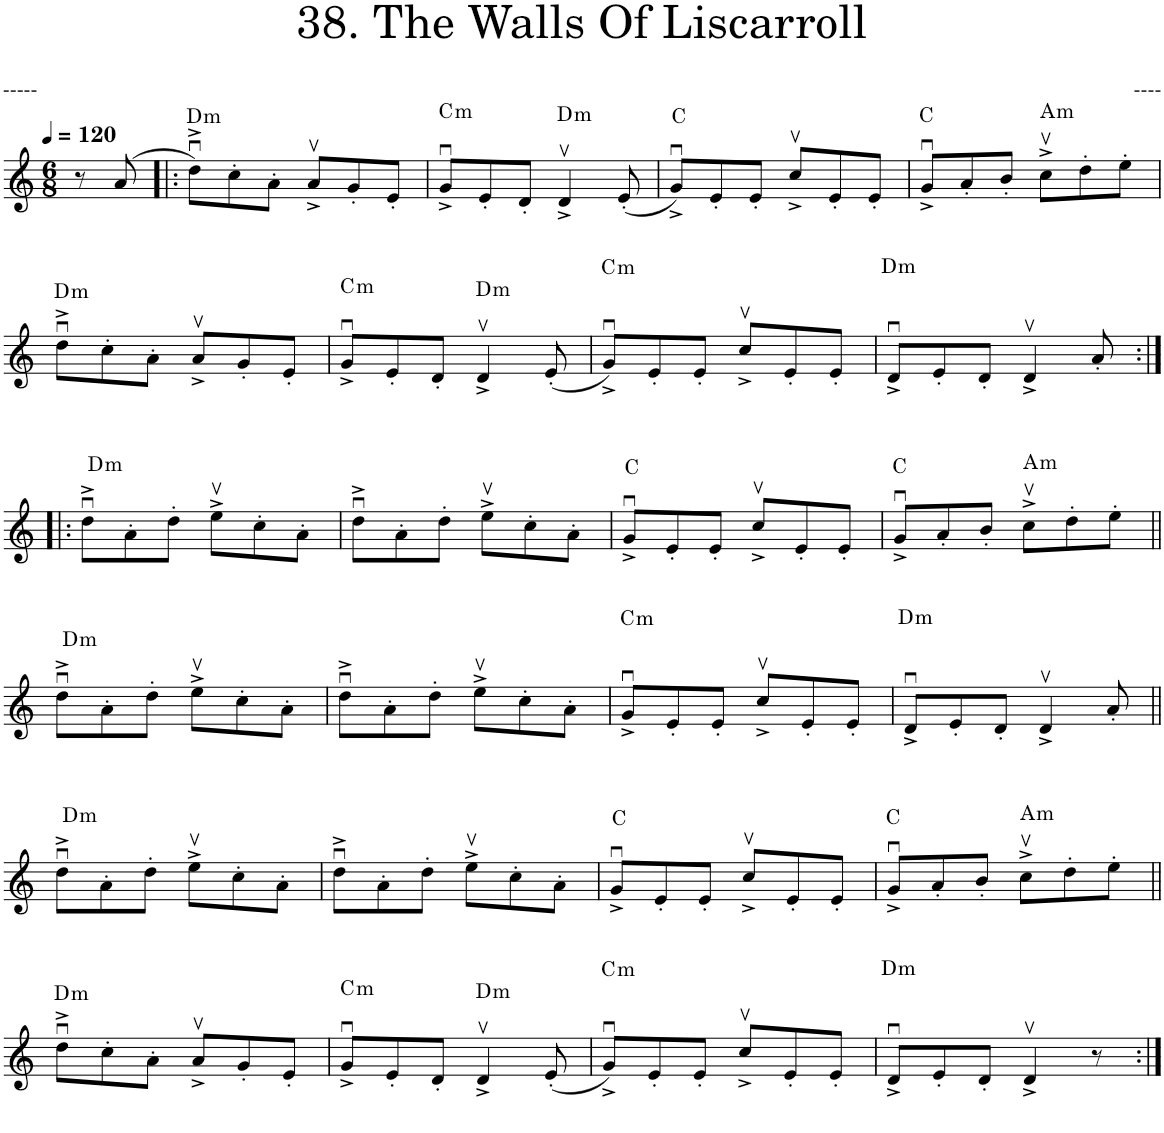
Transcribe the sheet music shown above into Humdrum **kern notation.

**kern	**harte
*part1	*part1
*staff1	*
*I"Violin	*
*I'Vln	*
!!LO:PB:g=z
*clefG2	*
*k[]	*
*M6/8	*
*MM120	*
=	=
8r	.
(8a/	.
=1!|:	=1!|:
!	!LO:H:kt=m
8ddu^\L)	D:min
8cc'\	.
8a'\J	.
8av^/L	.
8g'/	.
8e'/J	.
=2	=2
!	!LO:H:kt=m
8gu^/L	C:min
8en'/	.
8d'/J	.
!	!LO:H:kt=m
4dv^/	D:min
(8e'/	.
=3	=3
8gu^/L)	C:maj
8e'/	.
8e'/J	.
8ccv^/L	.
8e'/	.
8e'/J	.
=4	=4
8gu^/L	C:maj
8a'/	.
8b'/J	.
!	!LO:H:kt=m
8ccv^\L	A:min
8dd'\	.
8ee'\J	.
!!LO:LB:g=z
=5	=5
!	!LO:H:kt=m
8ddu^\L	D:min
8cc'\	.
8a'\J	.
8av^/L	.
8g'/	.
8e'/J	.
=6	=6
!	!LO:H:kt=m
8gu^/L	C:min
8en'/	.
8d'/J	.
!	!LO:H:kt=m
4dv^/	D:min
(8e'/	.
=7	=7
!	!LO:H:kt=m
8gu^/L)	C:min
8en'/	.
8e'/J	.
8ccv^/L	.
8e'/	.
8e'/J	.
=8	=8
!	!LO:H:kt=m
8du^/L	D:min
8e'/	.
8d'/J	.
4dv^/	.
8a'/	.
!!LO:LB:g=z
=9:|!|:	=9:|!|:
!	!LO:H:kt=m
8ddu^\L	D:min
8a'\	.
8dd'\J	.
8eev^\L	.
8cc'\	.
8a'\J	.
=10	=10
8ddu^\L	.
8a'\	.
8dd'\J	.
8eev^\L	.
8cc'\	.
8a'\J	.
=11	=11
8gu^/L	C:maj
8e'/	.
8e'/J	.
8ccv^/L	.
8e'/	.
8e'/J	.
=12	=12
8gu^/L	C:maj
8a'/	.
8b'/J	.
!	!LO:H:kt=m
8ccv^\L	A:min
8dd'\	.
8ee'\J	.
!!LO:LB:g=z
=13||	=13||
!	!LO:H:kt=m
8ddu^\L	D:min
8a'\	.
8dd'\J	.
8eev^\L	.
8cc'\	.
8a'\J	.
=14	=14
8ddu^\L	.
8a'\	.
8dd'\J	.
8eev^\L	.
8cc'\	.
8a'\J	.
=15	=15
!	!LO:H:kt=m
8gu^/L	C:min
8en'/	.
8e'/J	.
8ccv^/L	.
8e'/	.
8e'/J	.
=16	=16
!	!LO:H:kt=m
8du^/L	D:min
8e'/	.
8d'/J	.
4dv^/	.
8a'/	.
!!LO:LB:g=z
=17||	=17||
!	!LO:H:kt=m
8ddu^\L	D:min
8a'\	.
8dd'\J	.
8eev^\L	.
8cc'\	.
8a'\J	.
=18	=18
8ddu^\L	.
8a'\	.
8dd'\J	.
8eev^\L	.
8cc'\	.
8a'\J	.
=19	=19
8gu^/L	C:maj
8e'/	.
8e'/J	.
8ccv^/L	.
8e'/	.
8e'/J	.
=20	=20
8gu^/L	C:maj
8a'/	.
8b'/J	.
!	!LO:H:kt=m
8ccv^\L	A:min
8dd'\	.
8ee'\J	.
!!LO:LB:g=z
=21||	=21||
!	!LO:H:kt=m
8ddu^\L	D:min
8cc'\	.
8a'\J	.
8av^/L	.
8g'/	.
8e'/J	.
=22	=22
!	!LO:H:kt=m
8gu^/L	C:min
8en'/	.
8d'/J	.
!	!LO:H:kt=m
4dv^/	D:min
(8e'/	.
=23	=23
!	!LO:H:kt=m
8gu^/L)	C:min
8en'/	.
8e'/J	.
8ccv^/L	.
8e'/	.
8e'/J	.
=24	=24
!	!LO:H:kt=m
8du^/L	D:min
8e'/	.
8d'/J	.
4dv^/	.
8r	.
=:|!	=:|!
*-	*-
